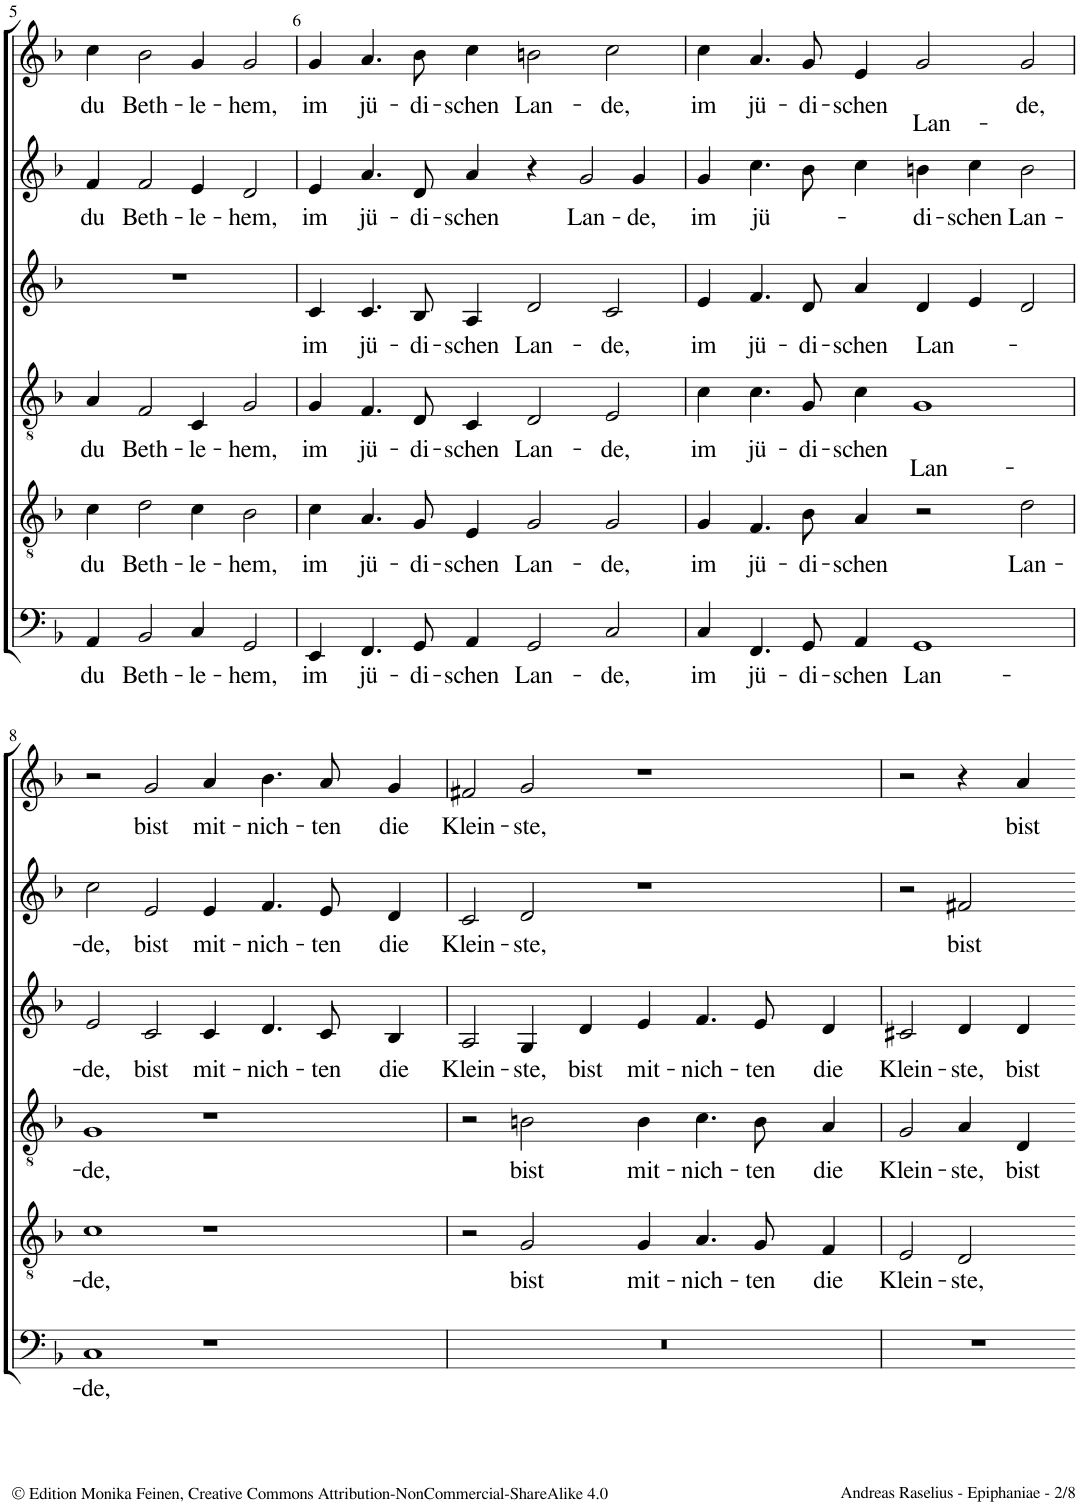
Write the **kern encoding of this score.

**kern	**text	**kern	**text	**kern	**text	**kern	**text	**kern	**text	**kern	**text
*part6	*part6	*part5	*part5	*part4	*part4	*part3	*part3	*part2	*part2	*part1	*part1
*staff6	*staff6	*staff5	*staff5	*staff4	*staff4	*staff3	*staff3	*staff2	*staff2	*staff1	*staff1
*I"Bassus	*	*I"Tenor	*	*I"Quintus	*	*I"Altus	*	*I"Sextus	*	*I"Cantus	*
!!LO:PB:g=z
*clefF4	*	*clefGv2	*	*clefGv2	*	*clefG2	*	*clefG2	*	*clefG2	*
*k[b-]	*	*k[b-]	*	*k[b-]	*	*k[b-]	*	*k[b-]	*	*k[b-]	*
*M4/2	*	*M4/2	*	*M4/2	*	*M4/2	*	*M4/2	*	*M4/2	*
*met(c)	*	*met(c)	*	*met(c)	*	*met(c)	*	*met(c)	*	*met(c)	*
=5	=5	=5	=5	=5	=5	=5	=5	=5	=5	=5	=5
!	!LO:LY:b	!	!LO:LY:b	!	!LO:LY:b	!	!	!	!LO:LY:b	!	!LO:LY:b
4AA/	du	4c\	du	4A/	du	0r	.	4f/	du	4cc\	du
!	!LO:LY:b	!	!LO:LY:b	!	!LO:LY:b	!	!	!	!LO:LY:b	!	!LO:LY:b
2BB-/	Beth-	2d\	Beth-	2F/	Beth-	.	.	2f/	Beth-	2b-\	Beth-
!	!LO:LY:b	!	!LO:LY:b	!	!LO:LY:b	!	!	!	!LO:LY:b	!	!LO:LY:b
4C/	-le-	4c\	-le-	4C/	-le-	.	.	4e/	-le-	4g/	-le-
!	!LO:LY:b	!	!LO:LY:b	!	!LO:LY:b	!	!	!	!LO:LY:b	!	!LO:LY:b
2GG/	-hem,	2B-\	-hem,	2G/	-hem,	.	.	2d/	-hem,	2g/	-hem,
2ryy	.	2ryy	.	2ryy	.	.	.	2ryy	.	2ryy	.
=6	=6	=6	=6	=6	=6	=6	=6	=6	=6	=6	=6
!	!LO:LY:b	!	!LO:LY:b	!	!LO:LY:b	!	!LO:LY:b	!	!LO:LY:b	!	!LO:LY:b
4EE/	im	4c\	im	4G/	im	4c/	im	4e/	im	4g/	im
!	!LO:LY:b	!	!LO:LY:b	!	!LO:LY:b	!	!LO:LY:b	!	!LO:LY:b	!	!LO:LY:b
4.FF/	jü-	4.A/	jü-	4.F/	jü-	4.c/	jü-	4.a/	jü-	4.a/	jü-
!	!LO:LY:b	!	!LO:LY:b	!	!LO:LY:b	!	!LO:LY:b	!	!LO:LY:b	!	!LO:LY:b
8GG/	-di-	8G/	-di-	8D/	-di-	8B-/	-di-	8d/	-di-	8b-\	-di-
!	!LO:LY:b	!	!LO:LY:b	!	!LO:LY:b	!	!LO:LY:b	!	!LO:LY:b	!	!LO:LY:b
4AA/	-schen	4E/	-schen	4C/	-schen	4A/	-schen	4a/	-schen	4cc\	-schen
!	!LO:LY:b	!	!LO:LY:b	!	!LO:LY:b	!	!LO:LY:b	!	!	!	!LO:LY:b
2GG/	Lan-	2G/	Lan-	2D/	Lan-	2d/	Lan-	4r	.	2bn\	Lan-
!	!	!	!	!	!	!	!	!	!LO:LY:b	!	!
.	.	.	.	.	.	.	.	2g/	Lan-	.	.
!	!LO:LY:b	!	!LO:LY:b	!	!LO:LY:b	!	!LO:LY:b	!	!	!	!LO:LY:b
2C/	-de,	2G/	-de,	2E/	-de,	2c/	-de,	.	.	2cc\	-de,
!	!	!	!	!	!	!	!	!	!LO:LY:b	!	!
.	.	.	.	.	.	.	.	4g/	-de,	.	.
=7	=7	=7	=7	=7	=7	=7	=7	=7	=7	=7	=7
!	!LO:LY:b	!	!LO:LY:b	!	!LO:LY:b	!	!LO:LY:b	!	!LO:LY:b	!	!LO:LY:b
4C/	im	4G/	im	4c\	im	4e/	im	4g/	im	4cc\	im
!	!LO:LY:b	!	!LO:LY:b	!	!LO:LY:b	!	!LO:LY:b	!	!LO:LY:b	!	!LO:LY:b
4.FF/	jü-	4.F/	jü-	4.c\	jü-	4.f/	jü-	4.cc\	jü-	4.a/	jü-
!	!LO:LY:b	!	!LO:LY:b	!	!LO:LY:b	!	!LO:LY:b	!	!	!	!LO:LY:b
8GG/	-di-	8B-\	-di-	8G/	-di-	8d/	-di-	8b-\	.	8g/	-di-
!	!LO:LY:b	!	!LO:LY:b	!	!LO:LY:b	!	!LO:LY:b	!	!	!	!LO:LY:b
4AA/	-schen	4A/	-schen	4c\	-schen	4a/	-schen	4cc\	.	4e/	-schen
!	!LO:LY:b	!	!	!	!LO:LY:b	!	!LO:LY:b	!	!LO:LY:b	!	!LO:LY:b
1GG	Lan-	2r	.	1G	Lan-	4d/	Lan-	4bn\	-di-	2g/	Lan-
!	!	!	!	!	!	!	!	!	!LO:LY:b	!	!
.	.	.	.	.	.	4e/	.	4cc\	-schen	.	.
!	!	!	!LO:LY:b	!	!	!	!	!	!LO:LY:b	!	!LO:LY:b
.	.	2d\	Lan-	.	.	2d/	.	2b\	Lan-	2g/	-de,
!!LO:LB:g=z
=8	=8	=8	=8	=8	=8	=8	=8	=8	=8	=8	=8
!	!LO:LY:b	!	!LO:LY:b	!	!LO:LY:b	!	!LO:LY:b	!	!LO:LY:b	!	!
1C	-de,	1c	-de,	1G	-de,	2e/	-de,	2cc\	-de,	2r	.
!	!	!	!	!	!	!	!LO:LY:b	!	!LO:LY:b	!	!LO:LY:b
.	.	.	.	.	.	2c/	bist	2e/	bist	2g/	bist
!	!	!	!	!	!	!	!LO:LY:b	!	!LO:LY:b	!	!LO:LY:b
1r	.	1r	.	1r	.	4c/	mit-	4e/	mit-	4a/	mit-
!	!	!	!	!	!	!	!LO:LY:b	!	!LO:LY:b	!	!LO:LY:b
.	.	.	.	.	.	4.d/	-nich-	4.f/	-nich-	4.b-\	-nich-
!	!	!	!	!	!	!	!LO:LY:b	!	!LO:LY:b	!	!LO:LY:b
.	.	.	.	.	.	8c/	-ten	8e/	-ten	8a/	-ten
!	!	!	!	!	!	!	!LO:LY:b	!	!LO:LY:b	!	!LO:LY:b
.	.	.	.	.	.	4B-/	die	4d/	die	4g/	die
=9	=9	=9	=9	=9	=9	=9	=9	=9	=9	=9	=9
!	!	!	!	!	!	!	!LO:LY:b	!	!LO:LY:b	!	!LO:LY:b
0r	.	2r	.	2r	.	2A/	Klein-	2c/	Klein-	2f#X/	Klein-
!	!	!	!LO:LY:b	!	!LO:LY:b	!	!LO:LY:b	!	!LO:LY:b	!	!LO:LY:b
.	.	2G/	bist	2Bn\	bist	4G/	-ste,	2d/	-ste,	2g/	-ste,
!	!	!	!	!	!	!	!LO:LY:b	!	!	!	!
.	.	.	.	.	.	4d/	bist	.	.	.	.
!	!	!	!LO:LY:b	!	!LO:LY:b	!	!LO:LY:b	!	!	!	!
.	.	4G/	mit-	4B\	mit-	4e/	mit-	1r	.	1r	.
!	!	!	!LO:LY:b	!	!LO:LY:b	!	!LO:LY:b	!	!	!	!
.	.	4.A/	-nich-	4.c\	-nich-	4.f/	-nich-	.	.	.	.
!	!	!	!LO:LY:b	!	!LO:LY:b	!	!LO:LY:b	!	!	!	!
.	.	8G/	-ten	8B\	-ten	8e/	-ten	.	.	.	.
!	!	!	!LO:LY:b	!	!LO:LY:b	!	!LO:LY:b	!	!	!	!
.	.	4F/	die	4A/	die	4d/	die	.	.	.	.
=10	=10	=10	=10	=10	=10	=10	=10	=10	=10	=10	=10
!	!	!	!LO:LY:b	!	!LO:LY:b	!	!LO:LY:b	!	!	!	!
0r	.	2E/	Klein-	2G/	Klein-	2c#X/	Klein-	2r	.	2r	.
!	!	!	!LO:LY:b	!	!LO:LY:b	!	!LO:LY:b	!	!LO:LY:b	!	!
.	.	2D/	-ste,	4A/	-ste,	4d/	-ste,	2f#X/	bist	4r	.
!	!	!	!	!	!LO:LY:b	!	!LO:LY:b	!	!	!	!LO:LY:b
.	.	.	.	4D/	bist	4d/	bist	.	.	4a/	bist
.	.	1ryy	.	1ryy	.	1ryy	.	1ryy	.	1ryy	.
=-	=-	=-	=-	=-	=-	=-	=-	=-	=-	=-	=-
*-	*-	*-	*-	*-	*-	*-	*-	*-	*-	*-	*-
